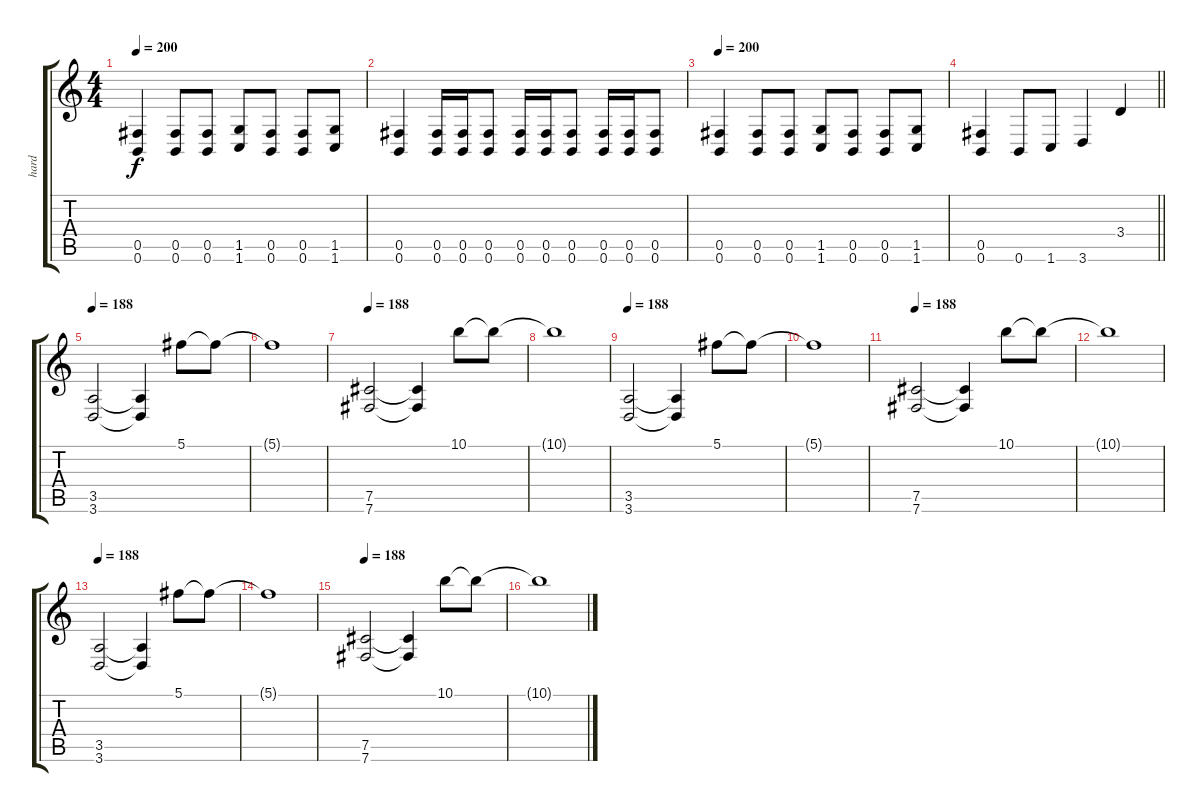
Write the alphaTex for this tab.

\track ("hard" "hard") {instrument distortionguitar}
\staff {score tabs}
\tuning (Db4 Ab3 E3 B2 Gb2 B1) {hide}
\ts (4 4)
\tempo 200
\clef g2
\ks c
(0.5 0.6).4{dy f} (0.5 0.6).8 (0.5 0.6).8 (1.5 1.6).8 (0.5 0.6).8 (0.5 0.6).8 (1.5 1.6).8 |
(0.5 0.6).4 (0.5 0.6).16 (0.5 0.6).16 (0.5 0.6).8 (0.5 0.6).16 (0.5 0.6).16 (0.5 0.6).8 (0.5 0.6).16 (0.5 0.6).16 (0.5 0.6).8 |
\tempo 200
(0.5 0.6).4 (0.5 0.6).8 (0.5 0.6).8 (1.5 1.6).8 (0.5 0.6).8 (0.5 0.6).8 (1.5 1.6).8 |
\barLineRight lightlight
(0.5 0.6).4 0.6.8 1.6.8 3.6.4 3.4.4 |
\section ("" "")
\tempo 188
(3.5 3.6).2 (3.5{t} 3.6{t}).4 5.1.8 5.1{t}.8 |
5.1{t}.1 |
\tempo 188
(7.5 7.6).2 (7.5{t} 7.6{t}).4 10.1.8 10.1{t}.8 |
10.1{t}.1 |
\tempo 188
(3.5 3.6).2 (3.5{t} 3.6{t}).4 5.1.8 5.1{t}.8 |
5.1{t}.1 |
\tempo 188
(7.5 7.6).2 (7.5{t} 7.6{t}).4 10.1.8 10.1{t}.8 |
10.1{t}.1 |
\tempo 188
(3.5 3.6).2 (3.5{t} 3.6{t}).4 5.1.8 5.1{t}.8 |
5.1{t}.1 |
\tempo 188
(7.5 7.6).2 (7.5{t} 7.6{t}).4 10.1.8 10.1{t}.8 |
10.1{t}.1
